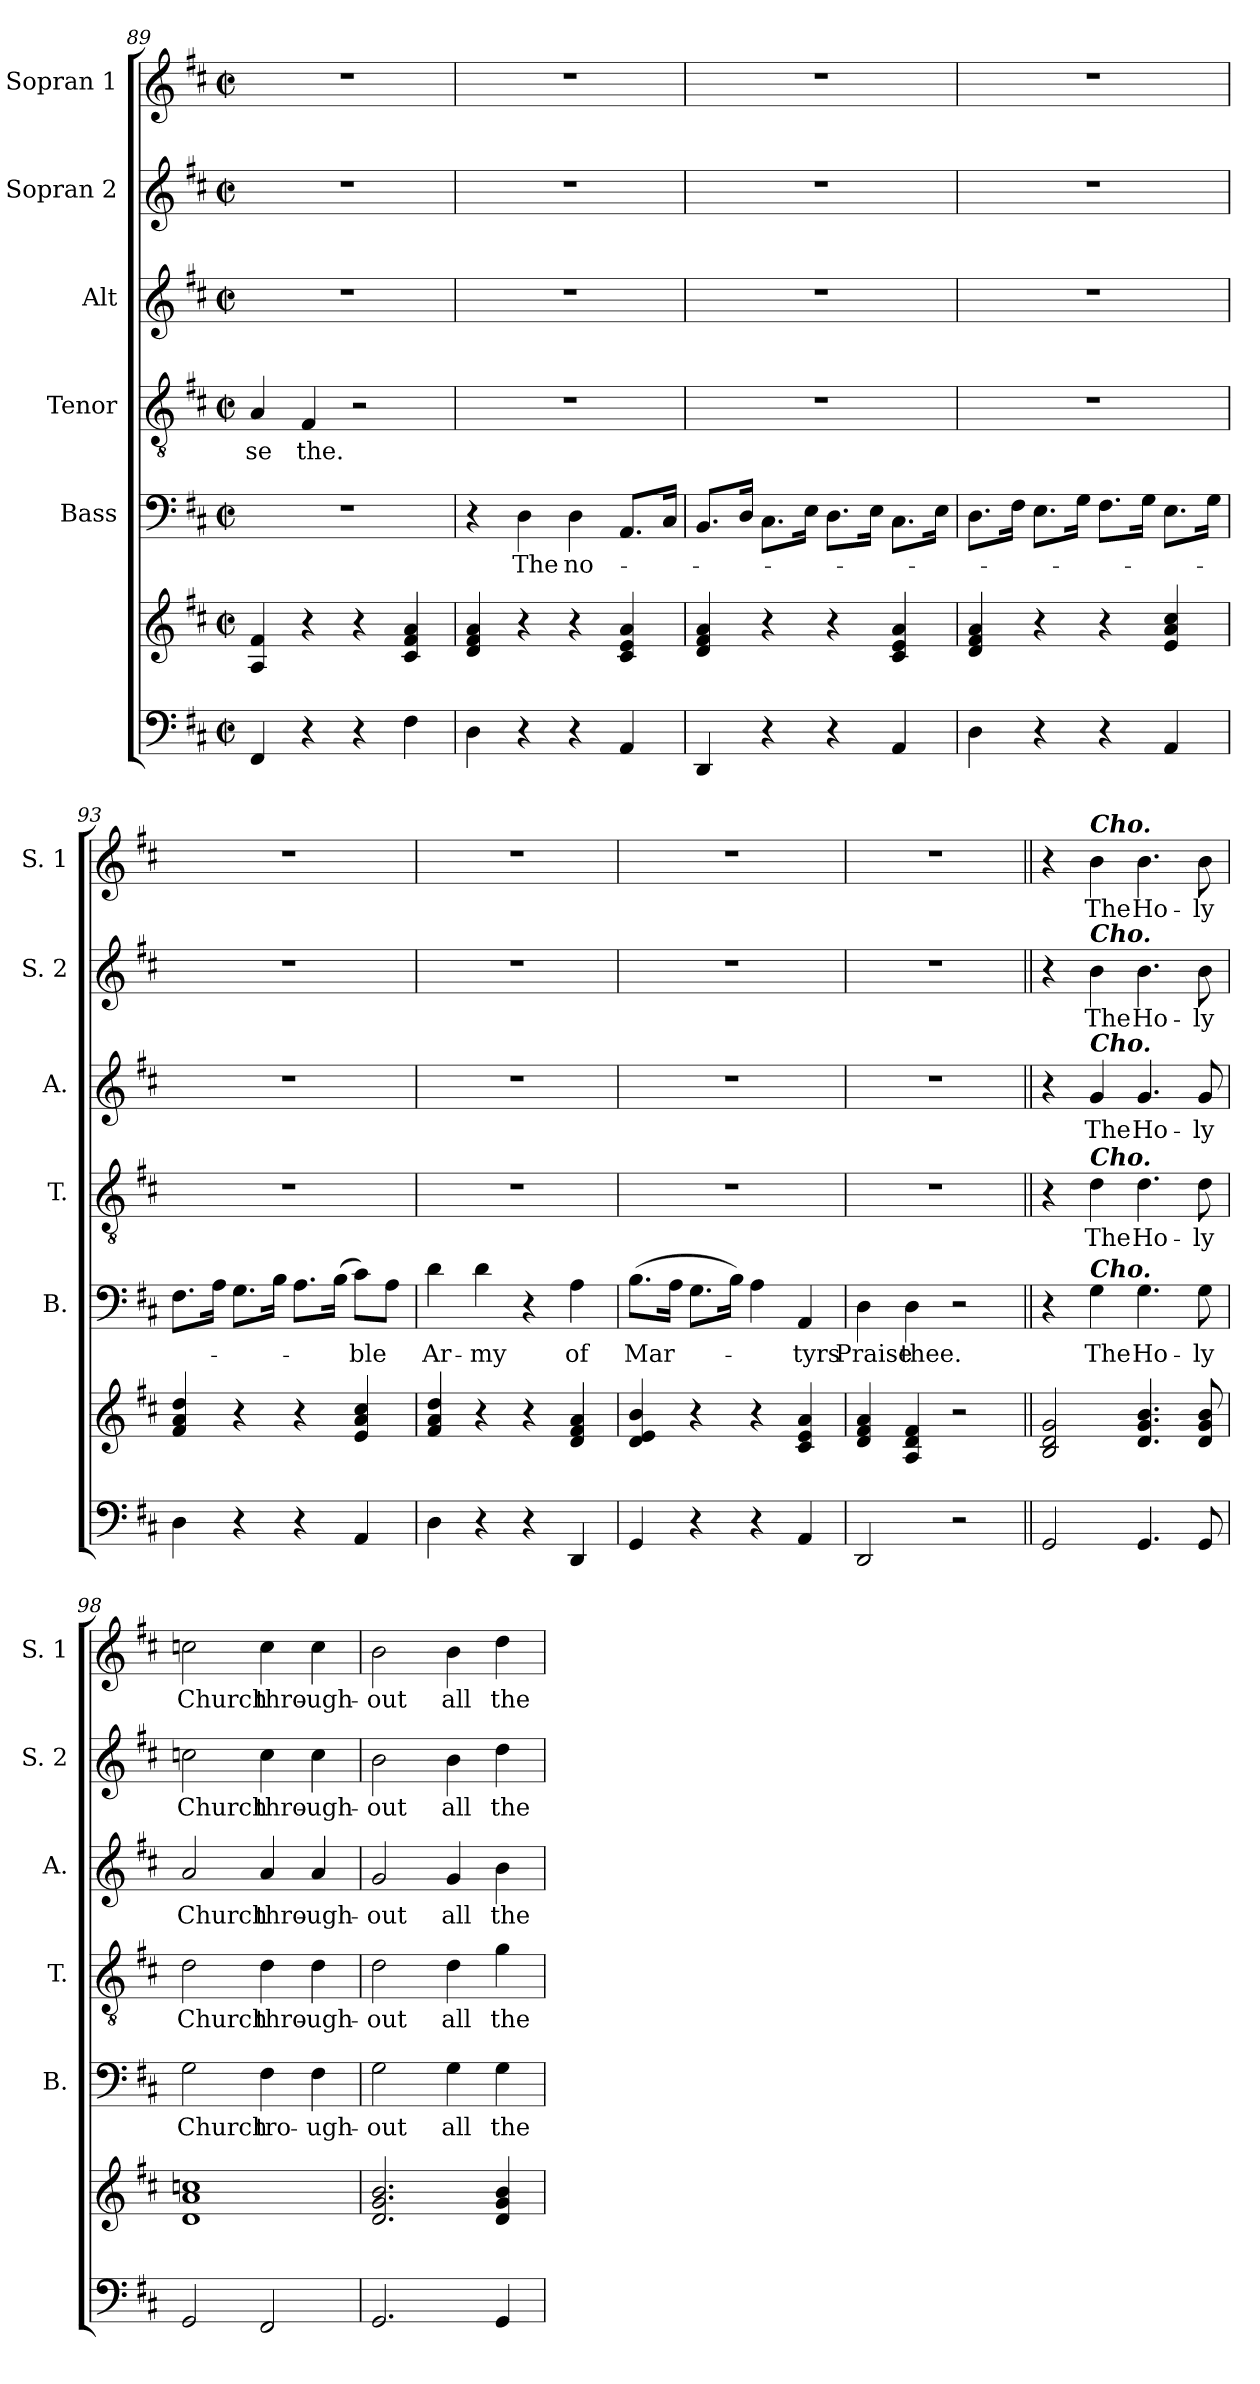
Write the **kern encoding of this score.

**kern	**kern	**kern	**text	**kern	**text	**kern	**text	**kern	**text	**kern	**text
*part6	*part6	*part5	*part5	*part4	*part4	*part3	*part3	*part2	*part2	*part1	*part1
*staff7	*staff6	*staff5	*staff5	*staff4	*staff4	*staff3	*staff3	*staff2	*staff2	*staff1	*staff1
*	*	*I"Bass	*	*I"Tenor	*	*I"Alt	*	*I"Sopran 2	*	*I"Sopran 1	*
*	*	*I'B.	*	*I'T.	*	*I'A.	*	*I'S. 2	*	*I'S. 1	*
*clefF4	*clefG2	*clefF4	*	*clefGv2	*	*clefG2	*	*clefG2	*	*clefG2	*
*k[f#c#]	*k[f#c#]	*k[f#c#]	*	*k[f#c#]	*	*k[f#c#]	*	*k[f#c#]	*	*k[f#c#]	*
*D:	*D:	*D:	*	*D:	*	*D:	*	*D:	*	*D:	*
*M2/2	*M2/2	*M2/2	*	*M2/2	*	*M2/2	*	*M2/2	*	*M2/2	*
*met(c|)	*met(c|)	*met(c|)	*	*met(c|)	*	*met(c|)	*	*met(c|)	*	*met(c|)	*
=89	=89	=89	=89	=89	=89	=89	=89	=89	=89	=89	=89
!	!	!	!	!	!LO:LY:b	!	!	!	!	!	!
4FF#/	4A/ 4f#/	1r	.	4A/	-se	1r	.	1r	.	1r	.
!	!	!	!	!	!LO:LY:b	!	!	!	!	!	!
4r	4r	.	.	4F#/	the.	.	.	.	.	.	.
4r	4r	.	.	2r	.	.	.	.	.	.	.
4F#\	4c#/ 4f#/ 4a/	.	.	.	.	.	.	.	.	.	.
!!LO:LB:g=z
=90	=90	=90	=90	=90	=90	=90	=90	=90	=90	=90	=90
4D\	4d/ 4f#/ 4a/	4r	.	1r	.	1r	.	1r	.	1r	.
!	!	!	!LO:LY:b	!	!	!	!	!	!	!	!
4r	4r	4D\	The	.	.	.	.	.	.	.	.
!	!	!	!LO:LY:b	!	!	!	!	!	!	!	!
4r	4r	4D\	no-	.	.	.	.	.	.	.	.
4AA/	4c#/ 4e/ 4a/	8.AA/L	.	.	.	.	.	.	.	.	.
.	.	16C#/Jk	.	.	.	.	.	.	.	.	.
=91	=91	=91	=91	=91	=91	=91	=91	=91	=91	=91	=91
4DD/	4d/ 4f#/ 4a/	8.BB/L	.	1r	.	1r	.	1r	.	1r	.
.	.	16D/Jk	.	.	.	.	.	.	.	.	.
4r	4r	8.C#\L	.	.	.	.	.	.	.	.	.
.	.	16E\Jk	.	.	.	.	.	.	.	.	.
4r	4r	8.D\L	.	.	.	.	.	.	.	.	.
.	.	16E\Jk	.	.	.	.	.	.	.	.	.
4AA/	4c#/ 4e/ 4a/	8.C#\L	.	.	.	.	.	.	.	.	.
.	.	16E\Jk	.	.	.	.	.	.	.	.	.
=92	=92	=92	=92	=92	=92	=92	=92	=92	=92	=92	=92
4D\	4d/ 4f#/ 4a/	8.D\L	.	1r	.	1r	.	1r	.	1r	.
.	.	16F#\Jk	.	.	.	.	.	.	.	.	.
4r	4r	8.E\L	.	.	.	.	.	.	.	.	.
.	.	16G\Jk	.	.	.	.	.	.	.	.	.
4r	4r	8.F#\L	.	.	.	.	.	.	.	.	.
.	.	16G\Jk	.	.	.	.	.	.	.	.	.
4AA/	4e/ 4a/ 4cc#/	8.E\L	.	.	.	.	.	.	.	.	.
.	.	16G\Jk	.	.	.	.	.	.	.	.	.
=93	=93	=93	=93	=93	=93	=93	=93	=93	=93	=93	=93
4D\	4f#/ 4a/ 4dd/	8.F#\L	.	1r	.	1r	.	1r	.	1r	.
.	.	16A\Jk	.	.	.	.	.	.	.	.	.
4r	4r	8.G\L	.	.	.	.	.	.	.	.	.
.	.	16B\Jk	.	.	.	.	.	.	.	.	.
4r	4r	8.A\L	.	.	.	.	.	.	.	.	.
.	.	(>16B\Jk	.	.	.	.	.	.	.	.	.
!	!	!	!LO:LY:b	!	!	!	!	!	!	!	!
4AA/	4e/ 4a/ 4cc#/	8c#\L)	-ble	.	.	.	.	.	.	.	.
.	.	8A\J	.	.	.	.	.	.	.	.	.
=94	=94	=94	=94	=94	=94	=94	=94	=94	=94	=94	=94
!	!	!	!LO:LY:b	!	!	!	!	!	!	!	!
4D\	4f#/ 4a/ 4dd/	4d\	Ar-	1r	.	1r	.	1r	.	1r	.
!	!	!	!LO:LY:b	!	!	!	!	!	!	!	!
4r	4r	4d\	-my	.	.	.	.	.	.	.	.
4r	4r	4r	.	.	.	.	.	.	.	.	.
!	!	!	!LO:LY:b	!	!	!	!	!	!	!	!
4DD/	4d/ 4f#/ 4a/	4A\	of	.	.	.	.	.	.	.	.
=95	=95	=95	=95	=95	=95	=95	=95	=95	=95	=95	=95
!	!	!	!LO:LY:b	!	!	!	!	!	!	!	!
4GG/	4d/ 4e/ 4b/	(>8.B\L	Mar-	1r	.	1r	.	1r	.	1r	.
.	.	16A\Jk	.	.	.	.	.	.	.	.	.
4r	4r	8.G\L	.	.	.	.	.	.	.	.	.
.	.	16B\Jk)	.	.	.	.	.	.	.	.	.
4r	4r	4A\	.	.	.	.	.	.	.	.	.
!	!	!	!LO:LY:b	!	!	!	!	!	!	!	!
4AA/	4c#/ 4e/ 4a/	4AA/	-tyrs	.	.	.	.	.	.	.	.
=96	=96	=96	=96	=96	=96	=96	=96	=96	=96	=96	=96
!	!	!	!LO:LY:b	!	!	!	!	!	!	!	!
2DD/	4d/ 4f#/ 4a/	4D\	Praise	1r	.	1r	.	1r	.	1r	.
!	!	!	!LO:LY:b	!	!	!	!	!	!	!	!
.	4A/ 4d/ 4f#/	4D\	thee.	.	.	.	.	.	.	.	.
2r	2r	2r	.	.	.	.	.	.	.	.	.
!!LO:PB:g=z
=97||	=97||	=97||	=97||	=97||	=97||	=97||	=97||	=97||	=97||	=97||	=97||
2GG/	2B/ 2d/ 2g/	4r	.	4r	.	4r	.	4r	.	4r	.
!	!	!	!	!	!	!	!	!	!	!LO:TX:a:Bi:t=Cho.	!
!	!	!	!	!	!	!	!	!LO:TX:a:Bi:t=Cho.	!	!	!
!	!	!	!	!	!	!LO:TX:a:Bi:t=Cho.	!	!	!	!	!
!	!	!	!	!LO:TX:a:Bi:t=Cho.	!	!	!	!	!	!	!
!	!	!LO:TX:a:Bi:t=Cho.	!	!	!	!	!	!	!	!	!
!	!	!	!LO:LY:b	!	!LO:LY:b	!	!LO:LY:b	!	!LO:LY:b	!	!LO:LY:b
.	.	4G\	The	4d\	The	4g/	The	4b\	The	4b\	The
!	!	!	!LO:LY:b	!	!LO:LY:b	!	!LO:LY:b	!	!LO:LY:b	!	!LO:LY:b
4.GG/	4.d/ 4.g/ 4.b/	4.G\	Ho-	4.d\	Ho-	4.g/	Ho-	4.b\	Ho-	4.b\	Ho-
!	!	!	!LO:LY:b	!	!LO:LY:b	!	!LO:LY:b	!	!LO:LY:b	!	!LO:LY:b
8GG/	8d/ 8g/ 8b/	8G\	-ly	8d\	-ly	8g/	-ly	8b\	-ly	8b\	-ly
=98	=98	=98	=98	=98	=98	=98	=98	=98	=98	=98	=98
!	!	!	!LO:LY:b	!	!LO:LY:b	!	!LO:LY:b	!	!LO:LY:b	!	!LO:LY:b
2GG/	1d 1a 1ccn	2G\	Church	2d\	Church	2a/	Church	2ccn\	Church	2ccn\	Church
!	!	!	!LO:LY:b	!	!LO:LY:b	!	!LO:LY:b	!	!LO:LY:b	!	!LO:LY:b
2FF#/	.	4F#\	tro-	4d\	thro-	4a/	thro-	4cc\	thro-	4cc\	thro-
!	!	!	!LO:LY:b	!	!LO:LY:b	!	!LO:LY:b	!	!LO:LY:b	!	!LO:LY:b
.	.	4F#\	-ugh-	4d\	-ugh-	4a/	-ugh-	4cc\	-ugh-	4cc\	-ugh-
=99	=99	=99	=99	=99	=99	=99	=99	=99	=99	=99	=99
!	!	!	!LO:LY:b	!	!LO:LY:b	!	!LO:LY:b	!	!LO:LY:b	!	!LO:LY:b
2.GG/	2.d/ 2.g/ 2.b/	2G\	-out	2d\	-out	2g/	-out	2b\	-out	2b\	-out
!	!	!	!LO:LY:b	!	!LO:LY:b	!	!LO:LY:b	!	!LO:LY:b	!	!LO:LY:b
.	.	4G\	all	4d\	all	4g/	all	4b\	all	4b\	all
!	!	!	!LO:LY:b	!	!LO:LY:b	!	!LO:LY:b	!	!LO:LY:b	!	!LO:LY:b
4GG/	4d/ 4g/ 4b/	4G\	the	4g\	the	4b\	the	4dd\	the	4dd\	the
=	=	=	=	=	=	=	=	=	=	=	=
*-	*-	*-	*-	*-	*-	*-	*-	*-	*-	*-	*-
